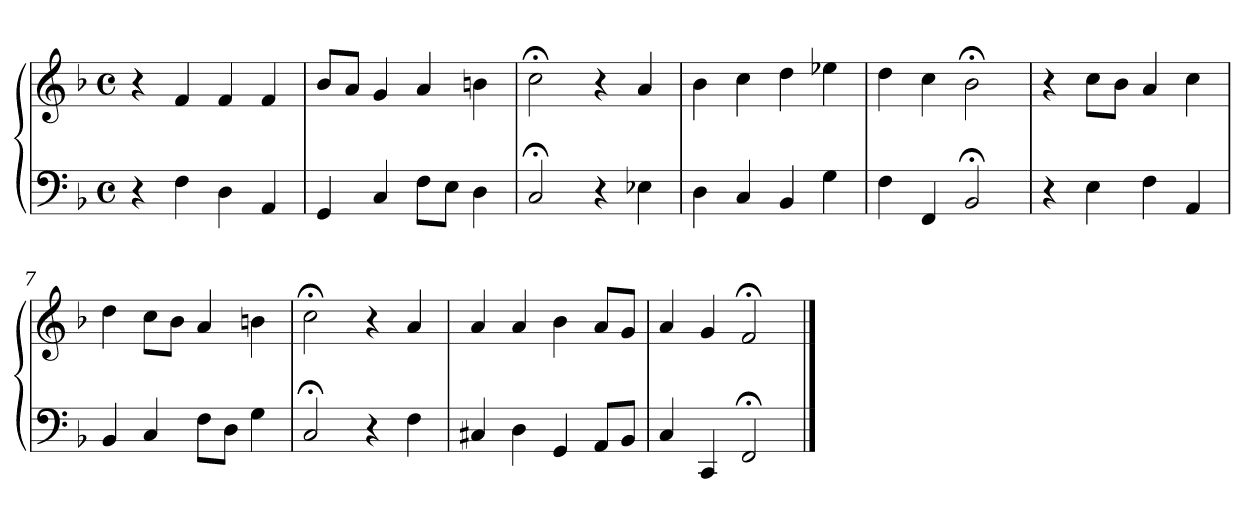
**kern	**kern
*part1	*part1
*staff2	*staff1
*clefF4	*clefG2
*k[b-]	*k[b-]
*M4/4	*M4/4
*met(c)	*met(c)
=1	=1
4r	4r
4F	4f
4D	4f
4AA	4f
=2	=2
4GG	8b-L
.	8aJ
4C	4g
8FL	4a
8EJ	.
4D	4bn
=3	=3
2C;<	2cc;<
4r	4r
4E-X	4a
=4	=4
4D	4b-
4C	4cc
4BB-	4dd
4G	4ee-X
=5	=5
4F	4dd
4FF	4cc
2BB-;<	2b-;<
=6	=6
4r	4r
4E	8ccL
.	8b-J
4F	4a
4AA	4cc
=7	=7
4BB-	4dd
4C	8ccL
.	8b-J
8FL	4a
8DJ	.
4G	4bn
!!LO:LB:g=z
=8	=8
2C;<	2cc;<
4r	4r
4F	4a
=9	=9
4C#X	4a
4D	4a
4GG	4b-
8AAL	8aL
8BB-J	8gJ
=10	=10
4C	4a
4CC	4g
2FF;<	2f;<
==	==
*-	*-
